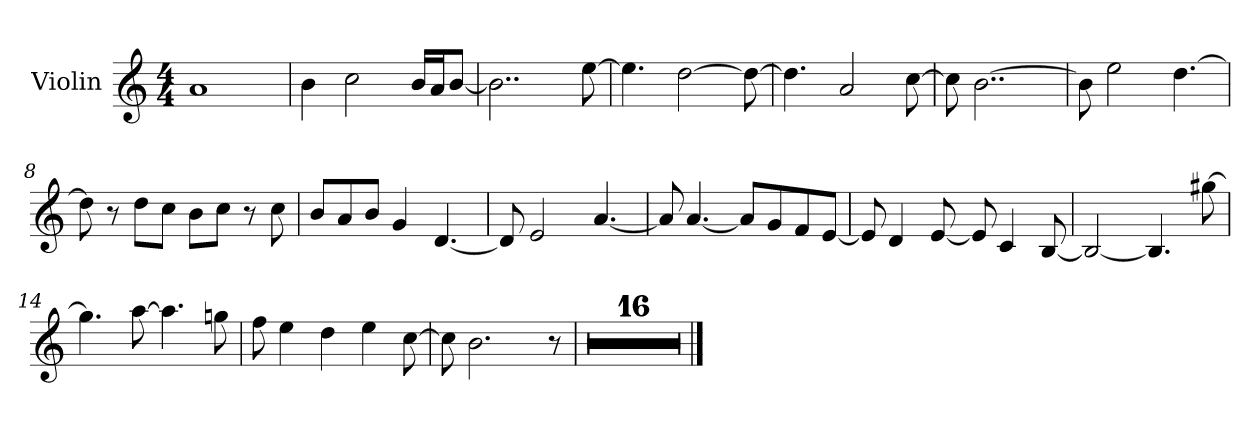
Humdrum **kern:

**kern
*part1
*staff1
*I"Violin
*I'Vln.
*clefG2
*k[]
*M4/4
=1
1a
=2
4b\
2cc\
16b/LL
16a/J
[8b/J
=3
2..b\]
[8ee\
=4
4.ee\]
[2dd\
8dd\_
=5
4.dd\]
2a/
[8cc\
=6
8cc\]
[2..b\
=7
8b\]
2ee\
[4.dd\
=8
8dd\]
8r
8dd\L
8cc\J
8b\L
8cc\J
8r
8cc\
!!LO:LB:g=z
=9
8b/L
8a/
8b/J
4g/
[4.d/
=10
8d/]
2e/
[4.a/
=11
8a/]
[4.a/
8a/L]
8g/
8f/
[8e/J
=12
8e/]
4d/
[8e/
8e/]
4c/
[8B/
=13
2B/_
4.B/]
[8gg#X\
=14
4.gg#\]
[8aa\
4.aa\]
8ggn\
!!LO:LB:g=z
=15
8ff\
4ee\
4dd\
4ee\
[8cc\
=16
8cc\]
2.b\
8r
=17
1r
=18
1r
=19
1r
=20
1r
=21
1r
=22
1r
=23
1r
=24
1r
=25
1r
=26
1r
=27
1r
=28
1r
=29
1r
=30
1r
!!LO:LB:g=z
=31
1r
=32
1r
==
*-
